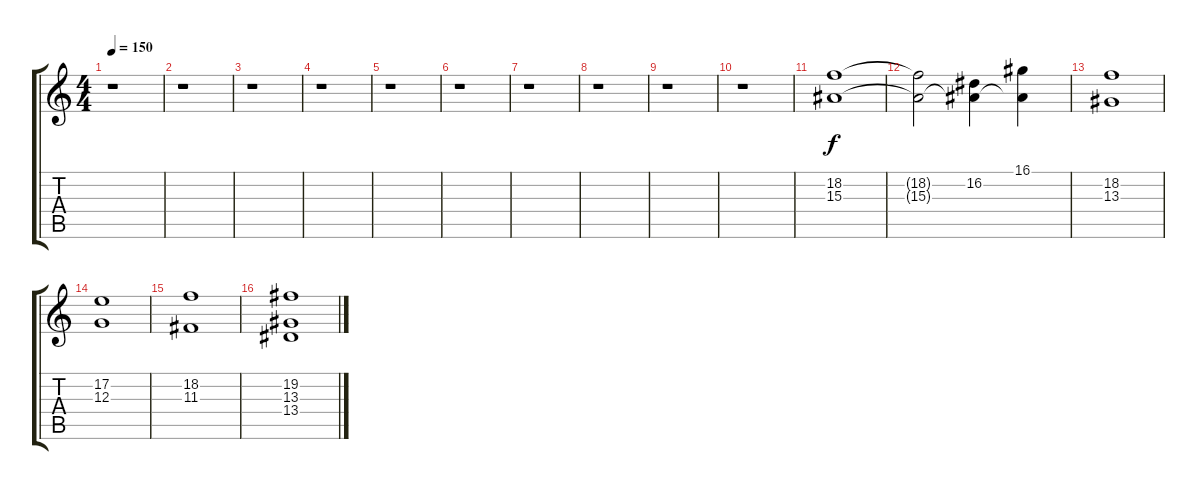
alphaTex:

\track "" {instrument stringensemble1}
\staff {score tabs}
\tuning (E4 B3 G3 D3 A2 E2) {hide}
\ts (4 4)
\tempo 150
\clef g2
\ks c
r.1{dy f} |
r.1 |
r.1 |
r.1 |
r.1 |
r.1 |
r.1 |
r.1 |
r.1 |
r.1 |
(18.2 15.3).1 |
(18.2{t} 15.3{t}).2 (16.2 15.3{t}).4 (16.1 15.3{t}).4 |
(18.2 13.3).1 |
(17.2 12.3).1 |
(18.2 11.3).1 |
(19.2 13.3 13.4).1
